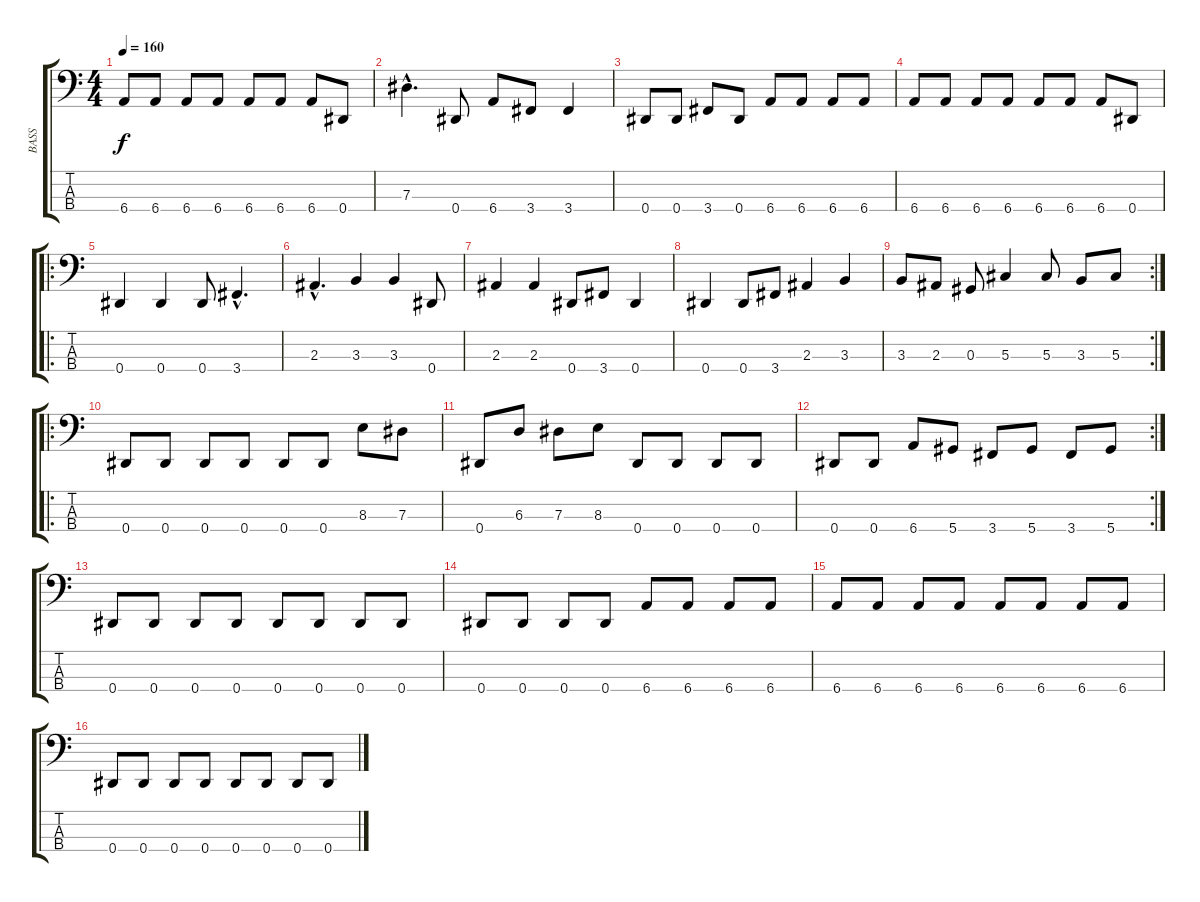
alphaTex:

\track ("BASS" "BASS") {instrument electricbasspick}
\staff {score tabs}
\tuning (Gb2 Db2 Ab1 Eb1) {hide}
\ts (4 4)
\tempo 160
\clef f4
\ks c
6.4.8{dy f} 6.4.8 6.4.8 6.4.8 6.4.8 6.4.8 6.4.8 0.4.8 |
7.3{hac}.4{d} 0.4.8 6.4.8 3.4.8 3.4.4 |
0.4.8 0.4.8 3.4.8 0.4.8 6.4.8 6.4.8 6.4.8 6.4.8 |
6.4.8 6.4.8 6.4.8 6.4.8 6.4.8 6.4.8 6.4.8 0.4.8 |
\ro
0.4.4 0.4.4 0.4.8 3.4{hac}.4{d} |
2.3{hac}.4{d} 3.3.4 3.3.4 0.4.8 |
2.3.4 2.3.4 0.4.8 3.4.8 0.4.4 |
0.4.4 0.4.8 3.4.8 2.3.4 3.3.4 |
\rc 2
3.3.8 2.3.8 0.3.8 5.3.4 5.3.8 3.3.8 5.3.8 |
\ro
0.4.8 0.4.8 0.4.8 0.4.8 0.4.8 0.4.8 8.3.8 7.3.8 |
0.4.8 6.3.8 7.3.8 8.3.8 0.4.8 0.4.8 0.4.8 0.4.8 |
\rc 2
0.4.8 0.4.8 6.4.8 5.4.8 3.4.8 5.4.8 3.4.8 5.4.8 |
0.4.8 0.4.8 0.4.8 0.4.8 0.4.8 0.4.8 0.4.8 0.4.8 |
0.4.8 0.4.8 0.4.8 0.4.8 6.4.8 6.4.8 6.4.8 6.4.8 |
6.4.8 6.4.8 6.4.8 6.4.8 6.4.8 6.4.8 6.4.8 6.4.8 |
0.4.8 0.4.8 0.4.8 0.4.8 0.4.8 0.4.8 0.4.8 0.4.8
